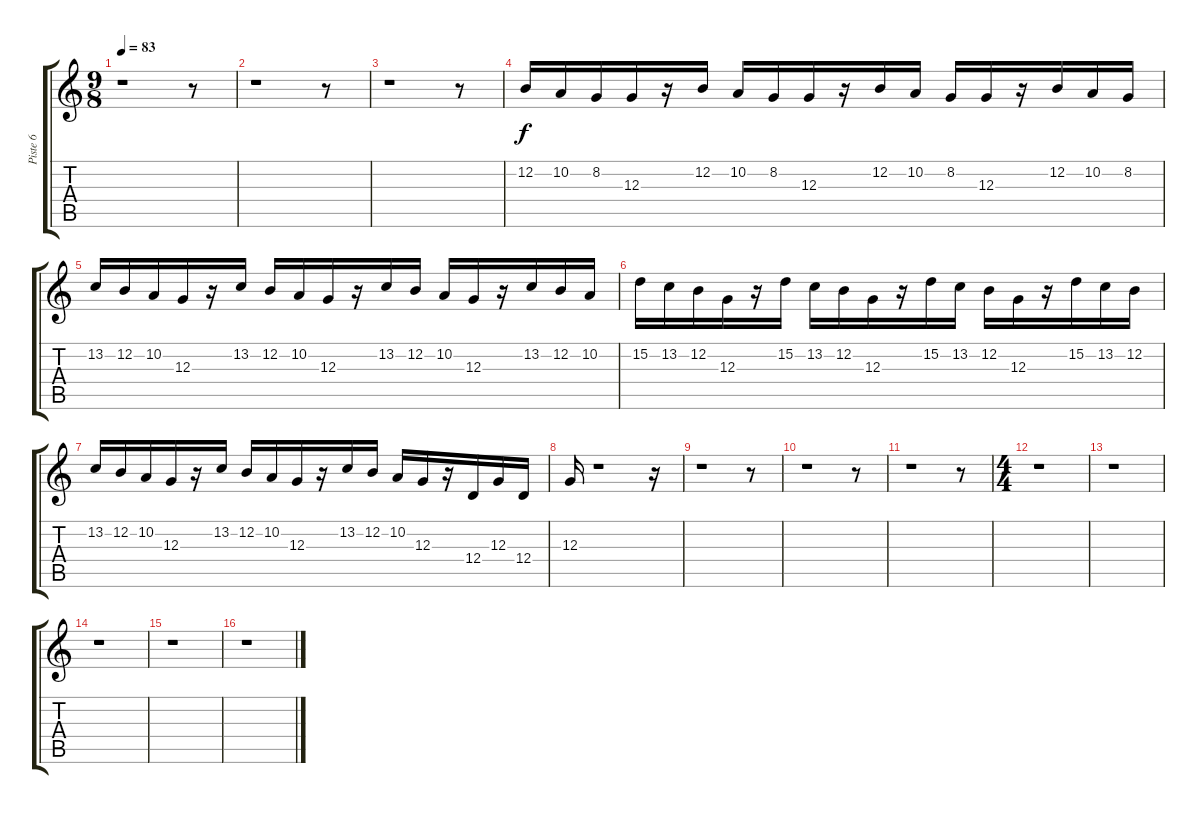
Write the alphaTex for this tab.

\track ("Piste 6" "Piste 6") {instrument lead2sawtooth}
\staff {score tabs}
\tuning (E4 B3 G3 D3 A2 E2) {hide}
\ts (9 8)
\tempo 83
\clef g2
\ks c
r.1{dy f} r.8 |
r.1 r.8 |
r.1 r.8 |
12.2.16{volume 13 instrument lead4chiff} 10.2.16 8.2.16 12.3.16 r.16 12.2.16 10.2.16 8.2.16 12.3.16 r.16 12.2.16 10.2.16 8.2.16 12.3.16 r.16 12.2.16 10.2.16 8.2.16 |
13.2.16 12.2.16 10.2.16 12.3.16 r.16 13.2.16 12.2.16 10.2.16 12.3.16 r.16 13.2.16 12.2.16 10.2.16 12.3.16 r.16 13.2.16 12.2.16 10.2.16 |
15.2.16 13.2.16 12.2.16 12.3.16 r.16 15.2.16 13.2.16 12.2.16 12.3.16 r.16 15.2.16 13.2.16 12.2.16 12.3.16 r.16 15.2.16 13.2.16 12.2.16 |
13.2.16 12.2.16 10.2.16 12.3.16 r.16 13.2.16 12.2.16 10.2.16 12.3.16 r.16 13.2.16 12.2.16 10.2.16 12.3.16 r.16 12.4.16 12.3.16 12.4.16 |
12.3.16 r.1 r.16 |
r.1 r.8 |
r.1 r.8 |
r.1 r.8 |
\ts (4 4)
r.1 |
r.1 |
r.1 |
r.1 |
r.1
